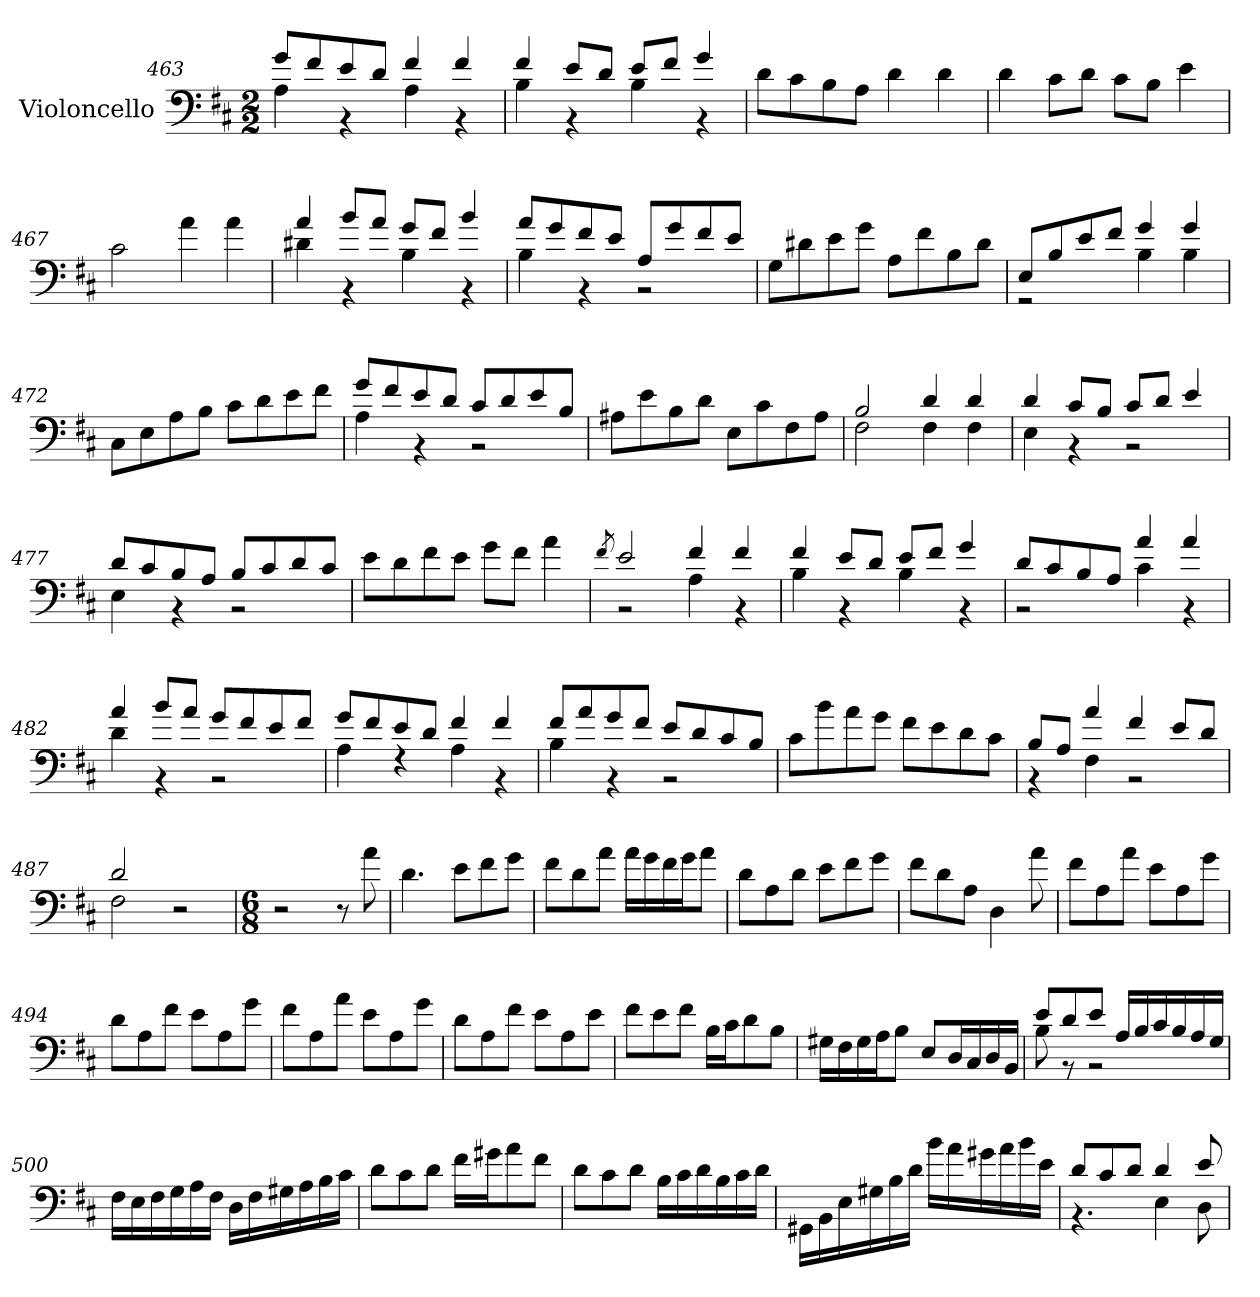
**kern
*part1
*staff1
*I"Violoncello
*I'Vc.
*clefF4
*k[f#c#]
*M2/2
=463
*^
8g/L	4A\
8f#/	.
8e/	4r
8d/J	.
4f#/	4A\
4f#/	4r
=464	=464
4f#/	4B\
8e/L	4r
8d/J	.
8e/L	4B\
8f#/J	.
4g/	4r
*v	*v
=465
8d\L
8c#\
8B\
8A\J
4d\
4d\
=466
4d\
8c#\L
8d\J
8c#\L
8B\J
4e\
!!LO:PB:g=z
=467
2c#\
4a\
4a\
=468
*^
4a/	4d#X\
8b/L	4r
8a/J	.
8g/L	4B\
8f#/J	.
4b/	4r
=469	=469
8a/L	4B\
8g/	.
8f#/	4r
8e/J	.
8A/L	2r
8g/	.
8f#/	.
8e/J	.
*v	*v
=470
8G\L
8d#X\
8e\
8g\J
8A\L
8f#\
8B\
8d#\J
=471
*^
8E/L	2r
8B/	.
8e/	.
8f#/J	.
4g/	4B\
4g/	4B\
*v	*v
!!LO:LB:g=z
=472
8C#\L
8E\
8A\
8B\J
8c#\L
8d\
8e\
8f#\J
=473
*^
8g/L	4A\
8f#/	.
8e/	4r
8d/J	.
8c#/L	2r
8d/	.
8e/	.
8B/J	.
*v	*v
=474
8A#X\L
8e\
8B\
8d\J
8E\L
8c#\
8F#\
8A#\J
=475
*^
2B/	2F#\
4d/	4F#\
4d/	4F#\
=476	=476
4d/	4E\
8c#/L	4r
8B/J	.
8c#/L	2r
8d/J	.
4e/	.
!!LO:LB:g=z	!!
=477	=477
8d/L	4E\
8c#/	.
8B/	4r
8A/J	.
8B/L	2r
8c#/	.
8d/	.
8c#/J	.
*v	*v
=478
8e\L
8d\
8f#\
8e\J
8g\L
8f#\J
4a\
=479
8qf#/
*^
2e/	2r
4f#/	4A\
4f#/	4r
=480	=480
4f#/	4B\
8e/L	4r
8d/J	.
8e/L	4B\
8f#/J	.
4g/	4r
=481	=481
8d/L	2r
8c#/	.
8B/	.
8A/J	.
4a/	4c#\
4a/	4r
!!LO:LB:g=z	!!
=482	=482
4a/	4d\
8b/L	4r
8a/J	.
8g/L	2r
8f#/	.
8e/	.
8f#/J	.
=483	=483
8g/L	4A\
8f#/	.
8e/	4rF
8d/J	.
4f#/	4A\
4f#/	4r
=484	=484
8f#/L	4B\
8a/	.
8g/	4r
8f#/J	.
8e/L	2r
8d/	.
8c#/	.
8B/J	.
*v	*v
=485
8c#\L
8b\
8a\
8g\J
8f#\L
8e\
8d\
8c#\J
!!LO:LB:g=z
=486
*^
8B/L	4rBB
8A/J	.
4a/	4F#\
4f#/	2r
8e/L	.
8d/J	.
=487	=487
2d/	2F#\
2r	2ryy
*v	*v
!!LO:PB:g=z
=488
*M6/8
*^
!LO:TX:a:B:t=Allegro	!
!LO:TX:a:t=Gigue	!
*v	*v
2r
8r
8a\
=489
4.d\
8e\L
8f#\
8g\J
=490
8f#\L
8d\
8a\J
16a\LL
16g\
16f#\
16g\J
8a\J
=491
8d\L
8A\
8d\J
8e\L
8f#\
8g\J
=492
8f#\L
8d\
8A\J
4D\
8a\
=493
8f#\L
8A\
8a\J
8e\L
8A\
8g\J
!!LO:LB:g=z
=494
8d\L
8A\
8f#\J
8e\L
8A\
8g\J
=495
8f#\L
8A\
8a\J
8e\L
8A\
8g\J
=496
8d\L
8A\
8f#\J
8e\L
8A\
8e\J
=497
8f#\L
8e\
8f#\J
16B\LL
16c#\J
8d\
8B\J
=498
16G#X\LL
16F#\
16G#\
16A\J
8B\J
8E/L
16D/L
16C#/
16D/
16BB/JJ
!!LO:LB:g=z
=499
*^
8e/L	8B\
8d/	8r
8e/J	2r
16A/LL	.
16B/	.
16c#/	.
16B/	.
16A/	.
16G/JJ	.
*v	*v
=500
16F#\LL
16E\
16F#\
16G\
16A\
16F#\JJ
16D\LL
16F#\
16G#X\
16A\
16B\
16c#\JJ
=501
8d\L
8c#\
8d\J
16f#\LL
16g#X\J
8a\
8f#\J
=502
8d\L
8c#\
8d\J
16B\LL
16c#\
16d\
16B\
16c#\
16d\JJ
!!LO:LB:g=z
=503
16GG#X\LL
16BB\
16E\
16G#X\
16B\
16d\JJ
16b\LL
16a\
16g#X\
16a\
16b\
16e\JJ
=504
*^
8d/L	4.r
8c#/	.
8d/J	.
4d/	4E\
8e/	8D\
*v	*v
=
*-
